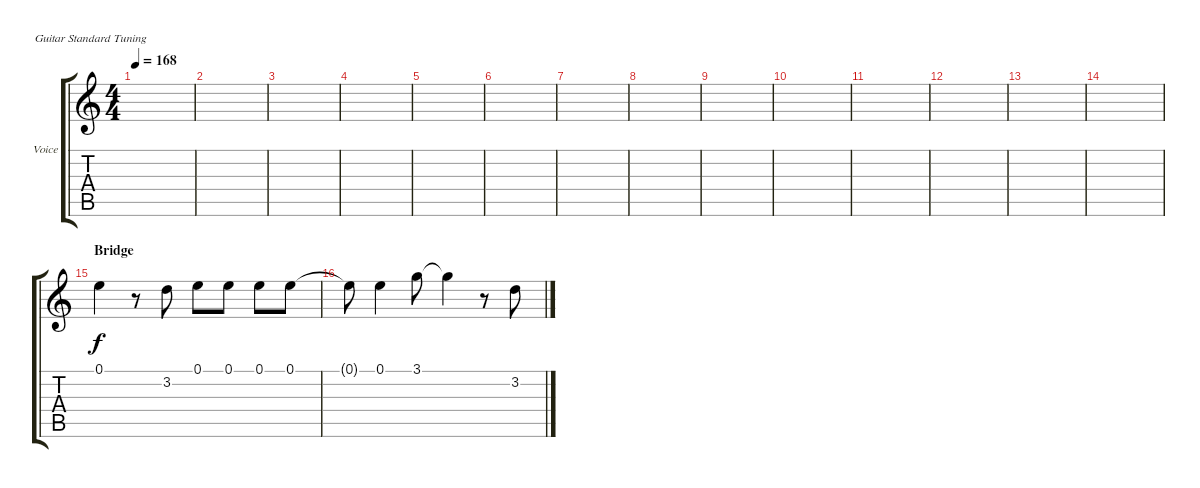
\bracketExtendMode groupsimilarinstruments
\firstSystemTrackNameOrientation horizontal
\otherSystemsTrackNameOrientation horizontal
\track ("Voice" "Voice") {mute instrument acousticguitarsteel}
\staff {score tabs}
\tuning (E4 B3 G3 D3 A2 E2)
\ts (4 4)
\tempo 168
\clef g2
\scale
0.333333
\ks c
|
\scale
0.333333 |
\scale
0.333333 |
\scale
0.333333 |
\scale
0.333333 |
\scale
0.333333 |
\scale
0.333333 |
\scale
0.333333 |
\scale
0.333333 |
\scale
0.333333 |
\scale
0.333333 |
\scale
0.333333 |
\scale
0.333333 |
\scale
0.333333 |
\section ("" "Bridge")
\scale
0.333333 0.1.4{dy f} r.8 3.2.8 0.1.8 0.1.8 0.1.8 0.1.8 |
\scale
0.333333 0.1{t}.8 0.1.4 3.1.8 3.1{t}.4 r.8 3.2.8
